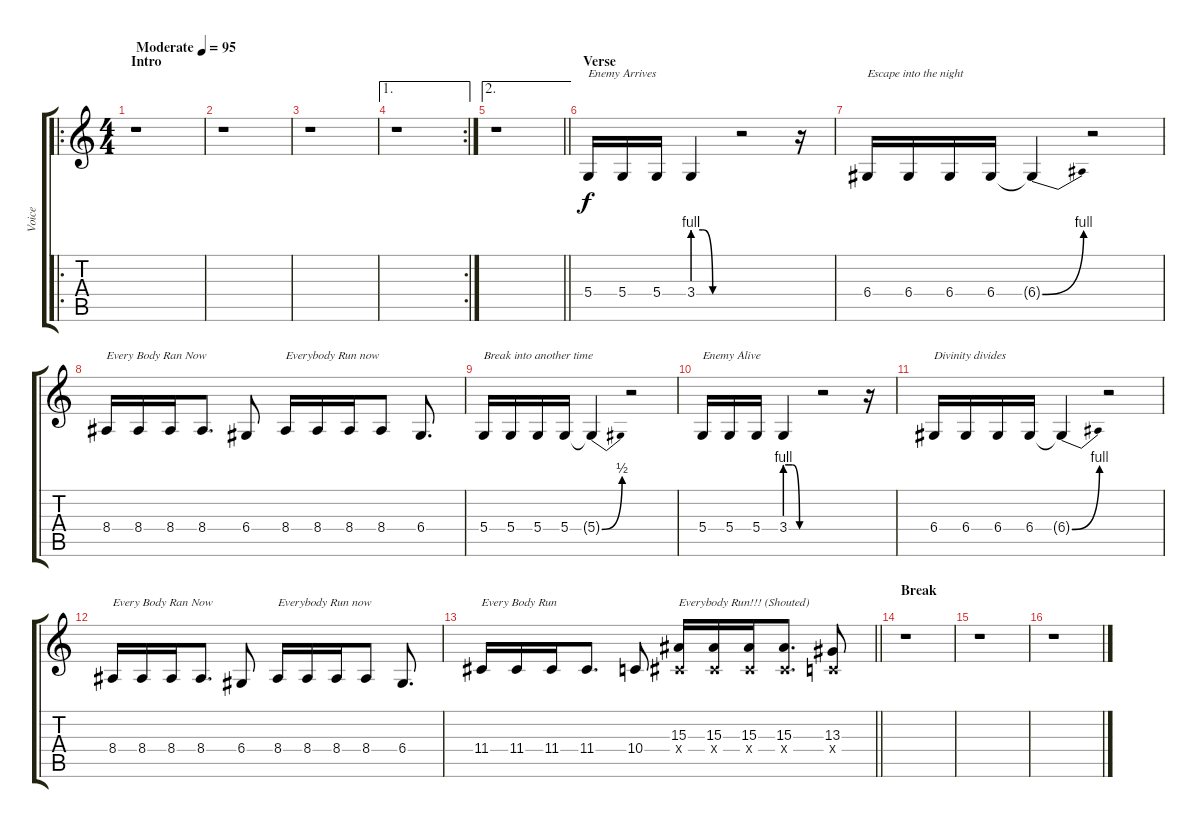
\track ("Voice" "Voice") {instrument lead2sawtooth}
\staff {score tabs}
\tuning (E4 B3 G3 D3 A2 E2) {hide}
\ro
\ts (4 4)
\section ("" "Intro")
\tempo (95 "Moderate")
\clef g2
\ks c
r.1{dy f instrument lead2sawtooth} |
r.1 |
r.1 |
\ae 1
\rc 2
r.1 |
\ae 2
\barLineRight lightlight
r.1 |
\section ("" "Verse")
5.4.16{txt "Enemy Arrives"} 5.4.16 5.4.16 3.4{be (custom 0 4 15 4 30 0 60 0)}.4 r.2 r.16 |
6.4.16{txt "Escape into the night"} 6.4.16 6.4.16 6.4.16 6.4{be (bend 0 0 60 4) t}.4 r.2 |
8.4.16{txt "Every Body Ran Now"} 8.4.16 8.4.16 8.4.8{d} 6.4.8 8.4.16{txt "Everybody Run now"} 8.4.16 8.4.16 8.4.8 6.4.8{d} |
5.4.16{txt "Break into another time"} 5.4.16 5.4.16 5.4.16 5.4{be (bend 0 0 60 2) t}.4 r.2 |
5.4.16{txt "Enemy Alive"} 5.4.16 5.4.16 3.4{be (custom 0 4 15 4 30 0 60 0)}.4 r.2 r.16 |
6.4.16{txt "Divinity divides"} 6.4.16 6.4.16 6.4.16 6.4{be (bend 0 0 60 4) t}.4 r.2 |
8.4.16{txt "Every Body Ran Now"} 8.4.16 8.4.16 8.4.8{d} 6.4.8 8.4.16{txt "Everybody Run now"} 8.4.16 8.4.16 8.4.8 6.4.8{d} |
\barLineRight lightlight
11.4.16{txt "Every Body Run"} 11.4.16 11.4.16 11.4.8{d} 10.4.8 (15.3 11.4{x}).16{txt "Everybody Run!!! (Shouted)"} (15.3 11.4{x}).16 (15.3 11.4{x}).16 (15.3 11.4{x}).8{d} (13.3 10.4{x}).8 |
\section ("" "Break")
r.1 |
r.1 |
r.1
